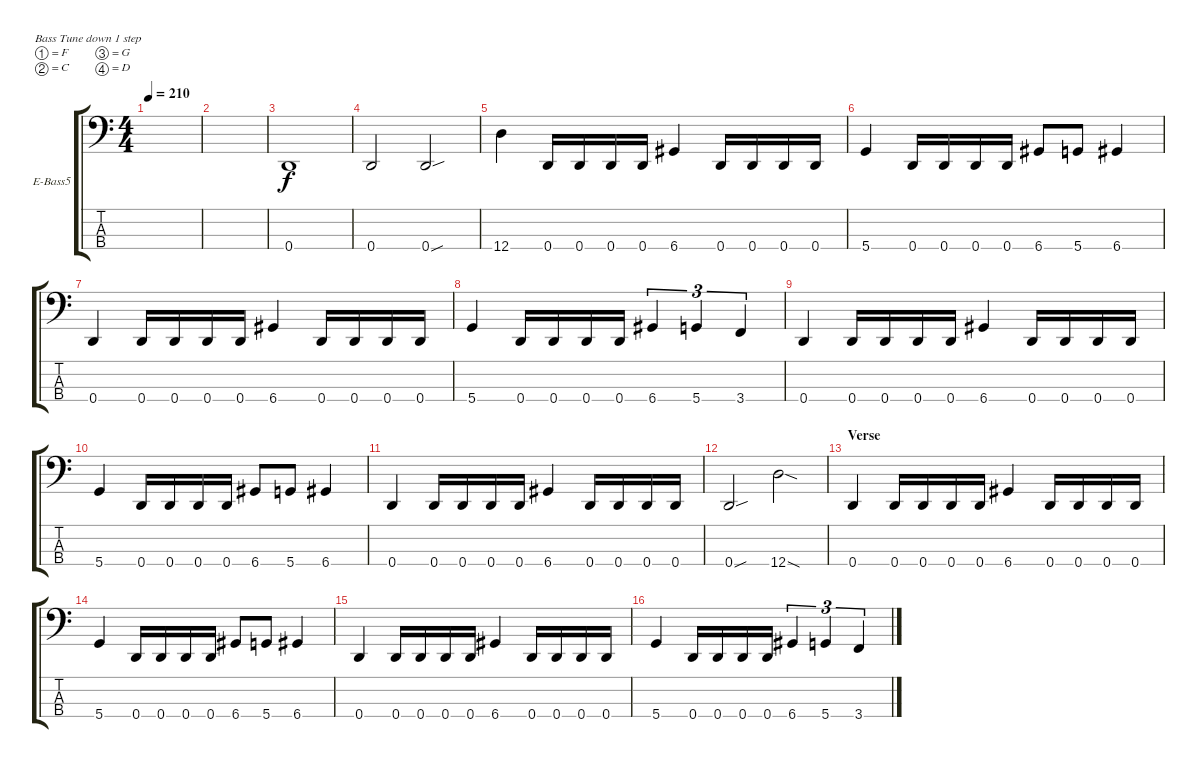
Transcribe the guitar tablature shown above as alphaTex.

\defaultSystemsLayout 4
\bracketExtendMode groupsimilarinstruments
\firstSystemTrackNameOrientation horizontal
\otherSystemsTrackNameOrientation horizontal
\track ("TOM ANGELRIPPER!" "E-Bass5") {instrument electricbassfinger}
\staff {score tabs}
\tuning (F2 C2 G1 D1)
\ts (4 4)
\tempo 210
\clef f4
\scale
0.653631
\ks c
|
\scale
0.346369 |
0.4.1 |
0.4.2 0.4{sou}.2 |
12.4.4 0.4.16 0.4.16 0.4.16 0.4.16 6.4.4 0.4.16 0.4.16 0.4.16 0.4.16 |
5.4.4 0.4.16 0.4.16 0.4.16 0.4.16 6.4.8 5.4.8 6.4.4 |
0.4.4 0.4.16 0.4.16 0.4.16 0.4.16 6.4.4 0.4.16 0.4.16 0.4.16 0.4.16 |
5.4.4 0.4.16 0.4.16 0.4.16 0.4.16 6.4.4{tu (3 2)} 5.4.4{tu (3 2)} 3.4.4{tu (3 2)} |
0.4.4 0.4.16 0.4.16 0.4.16 0.4.16 6.4.4 0.4.16 0.4.16 0.4.16 0.4.16 |
5.4.4 0.4.16 0.4.16 0.4.16 0.4.16 6.4.8 5.4.8 6.4.4 |
0.4.4 0.4.16 0.4.16 0.4.16 0.4.16 6.4.4 0.4.16 0.4.16 0.4.16 0.4.16 |
0.4{sou}.2 12.4{sod}.2 |
\section ("" "Verse")
0.4.4 0.4.16 0.4.16 0.4.16 0.4.16 6.4.4 0.4.16 0.4.16 0.4.16 0.4.16 |
5.4.4 0.4.16 0.4.16 0.4.16 0.4.16 6.4.8 5.4.8 6.4.4 |
0.4.4 0.4.16 0.4.16 0.4.16 0.4.16 6.4.4 0.4.16 0.4.16 0.4.16 0.4.16 |
5.4.4 0.4.16 0.4.16 0.4.16 0.4.16 6.4.4{tu (3 2)} 5.4.4{tu (3 2)} 3.4.4{tu (3 2)}
